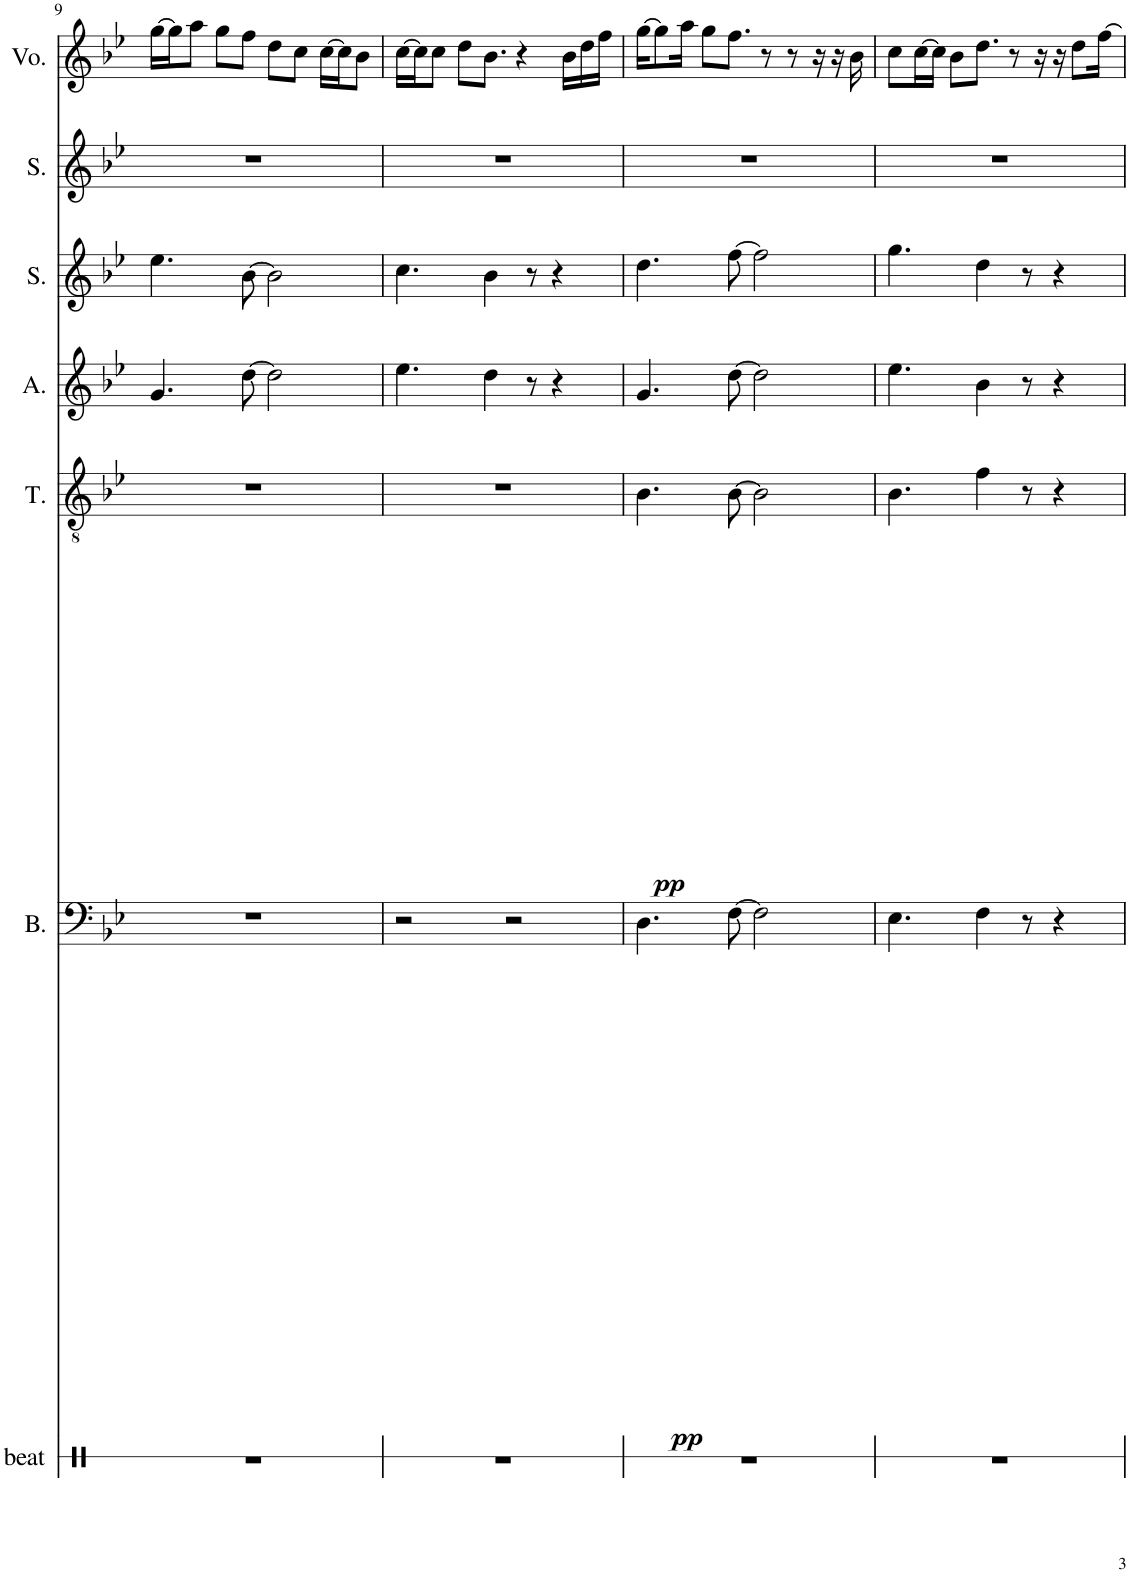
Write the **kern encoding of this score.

**kern	**kern	**dynam	**kern	**dynam	**kern	**kern	**kern	**kern
*part7	*part6	*part6	*part5	*part5	*part4	*part3	*part2	*part1
*staff7	*staff6	*staff6	*staff5	*staff5	*staff4	*staff3	*staff2	*staff1
*I"beatbox	*I"Bass	*	*I"Tenor	*	*I"Alto	*I"Soprano	*I"Soprano	*I"Voice
*I'beat	*I'B.	*	*I'T.	*	*I'A.	*I'S.	*I'S.	*I'Vo.
!!LO:PB:g=z
*clefX	*clefF4	*	*clefGv2	*	*clefG2	*clefG2	*clefG2	*clefG2
*k[]	*k[b-e-]	*	*k[b-e-]	*	*k[b-e-]	*k[b-e-]	*k[b-e-]	*k[b-e-]
*M4/4	*M4/4	*	*M4/4	*	*M4/4	*M4/4	*M4/4	*M4/4
=9	=9	=9	=9	=9	=9	=9	=9	=9
1r	1r	.	1r	.	4.g/	4.ee-\	1r	[16gg\LL
.	.	.	.	.	.	.	.	16gg\J]
.	.	.	.	.	.	.	.	8aa\J
.	.	.	.	.	.	.	.	8gg\L
.	.	.	.	.	[8dd\	[8b-\	.	8ff\J
.	.	.	.	.	2dd\]	2b-\]	.	8dd\L
.	.	.	.	.	.	.	.	8cc\J
.	.	.	.	.	.	.	.	[16cc\LL
.	.	.	.	.	.	.	.	16cc\J]
.	.	.	.	.	.	.	.	8b-\J
=10	=10	=10	=10	=10	=10	=10	=10	=10
1r	2r	.	1r	.	4.ee-\	4.cc\	1r	[16cc\LL
.	.	.	.	.	.	.	.	16cc\J]
.	.	.	.	.	.	.	.	8cc\J
.	.	.	.	.	.	.	.	8dd\L
.	.	.	.	.	4dd\	4b-\	.	8.b-\J
.	2r	.	.	.	.	.	.	.
.	.	.	.	.	.	.	.	4r
.	.	.	.	.	8r	8r	.	.
.	.	.	.	.	4r	4r	.	.
.	.	.	.	.	.	.	.	16b-\LL
.	.	.	.	.	.	.	.	16dd\
.	.	.	.	.	.	.	.	16ff\JJ
=11	=11	=11	=11	=11	=11	=11	=11	=11
!	!	!LO:DY:b	!	!LO:DY:b	!	!	!	!
1r	4.D\	pp	4.B-\	pp	4.g/	4.dd\	1r	[16gg\KL
.	.	.	.	.	.	.	.	8gg\]
.	.	.	.	.	.	.	.	16aa\Jk
.	.	.	.	.	.	.	.	8gg\L
.	[8F\	.	[8B-\	.	[8dd\	[8ff\	.	8.ff\J
.	2F\]	.	2B-\]	.	2dd\]	2ff\]	.	.
.	.	.	.	.	.	.	.	8r
.	.	.	.	.	.	.	.	8r
.	.	.	.	.	.	.	.	16r
.	.	.	.	.	.	.	.	16r
.	.	.	.	.	.	.	.	16b-\
=12	=12	=12	=12	=12	=12	=12	=12	=12
1r	4.E-\	.	4.B-\	.	4.ee-\	4.gg\	1r	8cc\L
.	.	.	.	.	.	.	.	[16cc\L
.	.	.	.	.	.	.	.	16cc\JJ]
.	.	.	.	.	.	.	.	8b-\L
.	4F\	.	4f\	.	4b-\	4dd\	.	8.dd\J
.	.	.	.	.	.	.	.	8r
.	8r	.	8r	.	8r	8r	.	.
.	.	.	.	.	.	.	.	16r
.	4r	.	4r	.	4r	4r	.	16r
.	.	.	.	.	.	.	.	8dd\L
.	.	.	.	.	.	.	.	[16ff\Jk
=	=	=	=	=	=	=	=	=
*-	*-	*-	*-	*-	*-	*-	*-	*-
